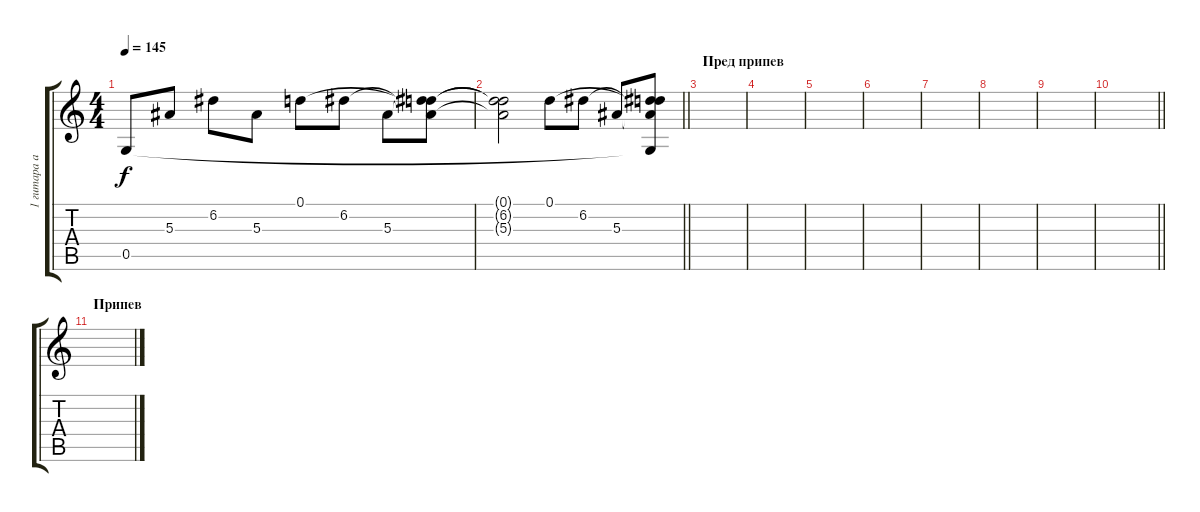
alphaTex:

\track ("1 гитара акустик" "1 гитара а") {instrument electricguitarclean}
\staff {score tabs}
\tuning (D4 A3 F3 C3 G2 C2) {hide}
\ts (4 4)
\tempo 145
\clef g2
\ks c
0.5.8{dy f volume 11 instrument electricguitarclean} 5.3.8 6.2.8 5.3.8 0.1.8 6.2.8 5.3.8 (0.1{t} 6.2{t} 5.3{t}).8 |
\barLineRight lightlight
(0.1{t} 6.2{t} 5.3{t}).2 0.1.8 6.2.8 5.3.8 (0.1{t} 6.2{t} 5.3{t} 0.5{t}).8 |
\section ("" "Пред припев")
|
|
|
|
|
|
|
\barLineRight lightlight
|
\section ("" "Припев")
